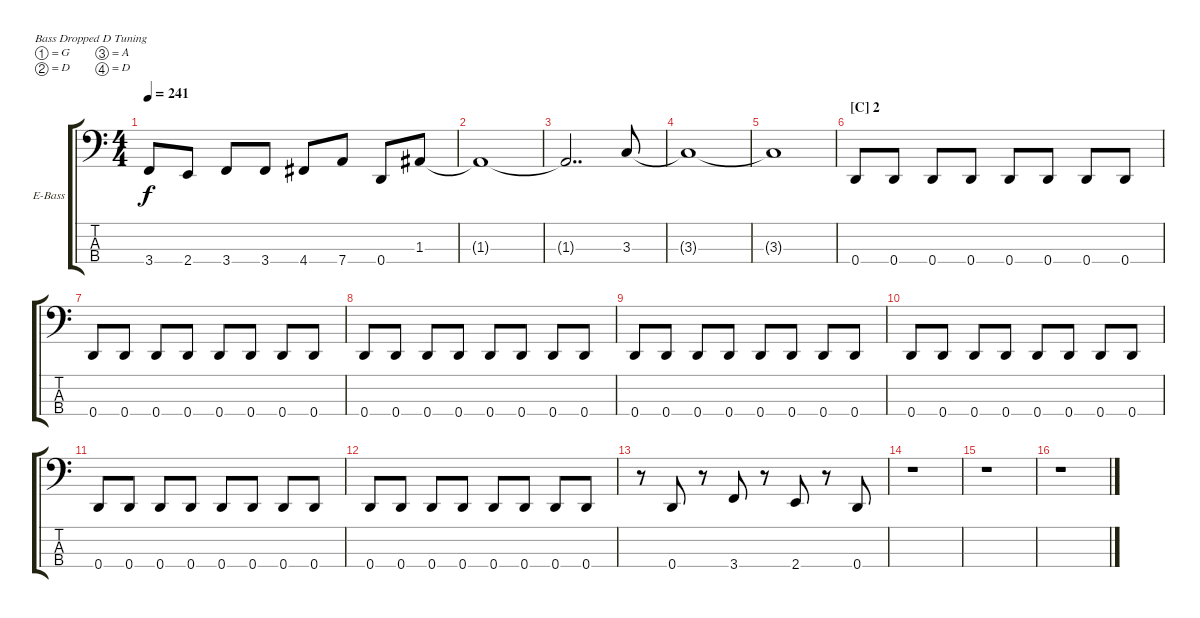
\defaultSystemsLayout 4
\bracketExtendMode groupsimilarinstruments
\firstSystemTrackNameOrientation horizontal
\otherSystemsTrackNameOrientation horizontal
\track ("Electric Bass (Pick)" "E-Bass") {instrument electricbassfinger}
\staff {score tabs}
\tuning (G2 D2 A1 D1)
\ts (4 4)
\tempo 241
\clef f4
\ks c
3.4{t}.8{dy f} 2.4.8 3.4.8 3.4.8 4.4.8 7.4.8 0.4.8 1.3.8 |
1.3{t}.1 |
1.3{t}.2{dd} 3.3.8 |
3.3{t}.1 |
3.3{t}.1 |
\section ("C" "2")
0.4.8 0.4.8 0.4.8 0.4.8 0.4.8 0.4.8 0.4.8 0.4.8 |
0.4.8 0.4.8 0.4.8 0.4.8 0.4.8 0.4.8 0.4.8 0.4.8 |
0.4.8 0.4.8 0.4.8 0.4.8 0.4.8 0.4.8 0.4.8 0.4.8 |
0.4.8 0.4.8 0.4.8 0.4.8 0.4.8 0.4.8 0.4.8 0.4.8 |
0.4.8 0.4.8 0.4.8 0.4.8 0.4.8 0.4.8 0.4.8 0.4.8 |
0.4.8 0.4.8 0.4.8 0.4.8 0.4.8 0.4.8 0.4.8 0.4.8 |
0.4.8 0.4.8 0.4.8 0.4.8 0.4.8 0.4.8 0.4.8 0.4.8 |
r.8 0.4.8 r.8 3.4.8 r.8 2.4.8 r.8 0.4.8 |
r.1 |
r.1 |
r.1
